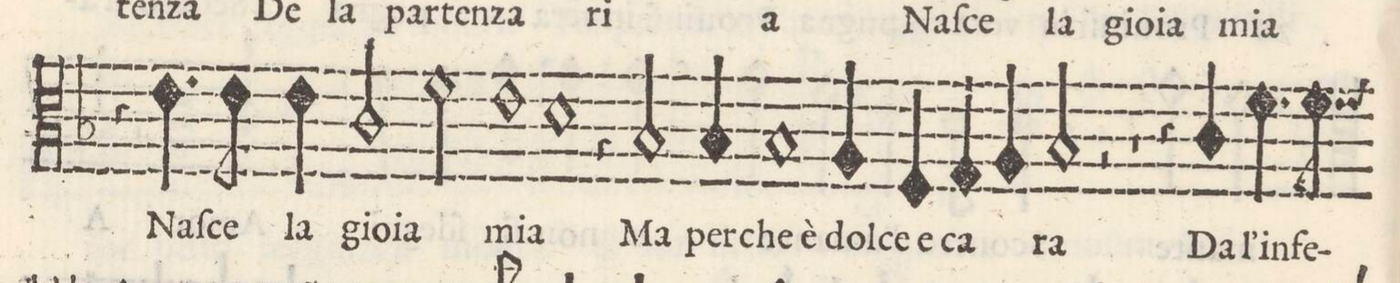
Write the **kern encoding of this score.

**kern	**text
*I"SESTO	*
*clefC3	*
*k[b-]	*
*met(C)	*
*M2/1	*
4r	.
4.eny\	Naſ-
8e\	-ce
4e\	la
=17-	=17-
2c/	gio-
2f\	-ia
1e	mi-
=18-	=18-
1d	-a
4r	.
2B-y/	Ma
4B-/	per-
=19-	=19-
1B-	-che è
4A/	dol-
4F/	-ce e
4G/	ca-
4A/	.
=20-	=20-
2B-/	-ra
2r	.
1r	.
=21-	=21-
4r	.
4c/	Da
4.f\	l`in-
8f\	-fe-
*custos:f	*
*-	*-
